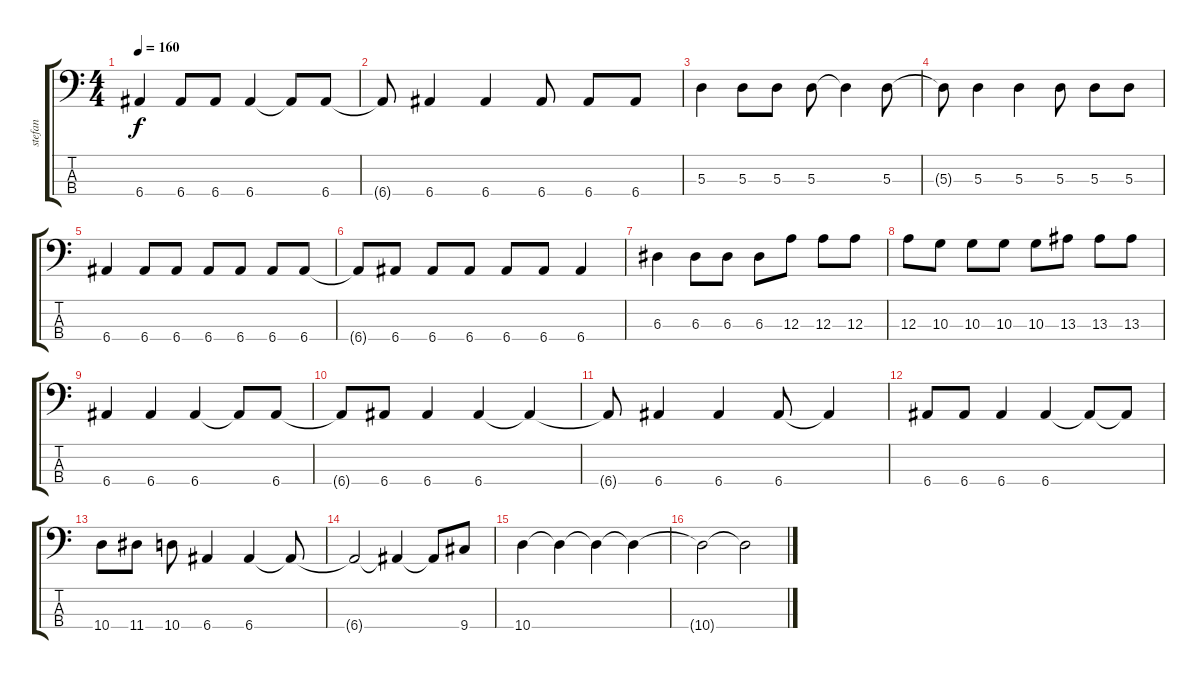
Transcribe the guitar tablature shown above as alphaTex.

\track ("stefan" "stefan") {instrument electricbassfinger}
\staff {score tabs}
\tuning (G2 D2 A1 E1) {hide}
\ts (4 4)
\tempo 160
\clef f4
\ks c
6.4.4{dy f} 6.4.8 6.4.8 6.4.4 6.4{t}.8 6.4.8 |
6.4{t}.8 6.4.4 6.4.4 6.4.8 6.4.8 6.4.8 |
5.3.4 5.3.8 5.3.8 5.3.8 5.3{t}.4 5.3.8 |
5.3{t}.8 5.3.4 5.3.4 5.3.8 5.3.8 5.3.8 |
6.4.4 6.4.8 6.4.8 6.4.8 6.4.8 6.4.8 6.4.8 |
6.4{t}.8 6.4.8 6.4.8 6.4.8 6.4.8 6.4.8 6.4.4 |
6.3.4 6.3.8 6.3.8 6.3.8 12.3.8 12.3.8 12.3.8 |
12.3.8 10.3.8 10.3.8 10.3.8 10.3.8 13.3.8 13.3.8 13.3.8 |
6.4.4 6.4.4 6.4.4 6.4{t}.8 6.4.8 |
6.4{t}.8 6.4.8 6.4.4 6.4.4 6.4{t}.4 |
6.4{t}.8 6.4.4 6.4.4 6.4.8 6.4{t}.4 |
6.4.8 6.4.8 6.4.4 6.4.4 6.4{t}.8 6.4{t}.8 |
10.4.8 11.4.8 10.4.8 6.4.4 6.4.4 6.4{t}.8 |
6.4{t}.2 6.4{t}.4 6.4{t}.8 9.4.8 |
10.4.4 10.4{t}.4 10.4{t}.4 10.4{t}.4 |
10.4{t}.2 10.4{t}.2
